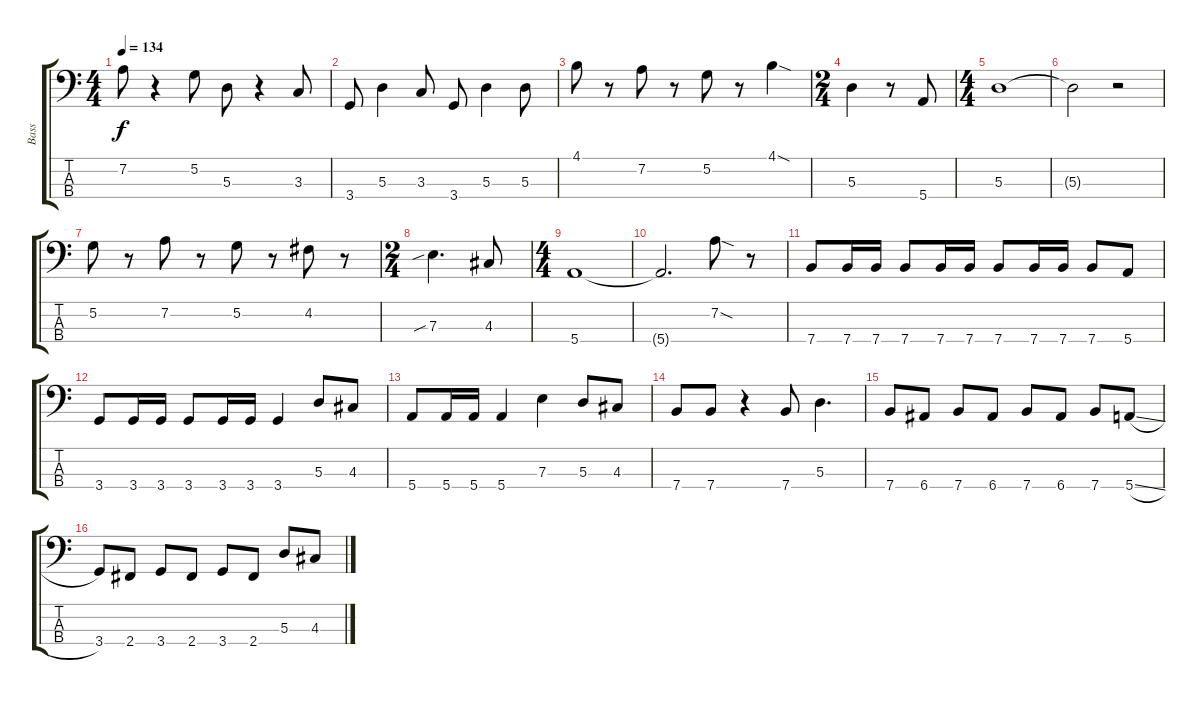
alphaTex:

\track ("Bass" "Bass") {instrument electricbassfinger}
\staff {score tabs}
\tuning (G2 D2 A1 E1) {hide}
\ts (4 4)
\tempo 134
\clef f4
\ks c
7.2.8{dy f} r.4 5.2.8 5.3.8 r.4 3.3.8 |
3.4.8 5.3.4 3.3.8 3.4.8 5.3.4 5.3.8 |
4.1.8 r.8 7.2.8 r.8 5.2.8 r.8 4.1{sod}.4 |
\ts (2 4)
5.3.4 r.8 5.4.8 |
\ts (4 4)
5.3.1 |
5.3{t}.2 r.2 |
5.2.8 r.8 7.2.8 r.8 5.2.8 r.8 4.2.8 r.8 |
\ts (2 4)
7.3{sib}.4{d} 4.3.8 |
\ts (4 4)
5.4.1 |
5.4{t}.2{d} 7.2{sod}.8 r.8 |
7.4.8 7.4.16 7.4.16 7.4.8 7.4.16 7.4.16 7.4.8 7.4.16 7.4.16 7.4.8 5.4.8 |
3.4.8 3.4.16 3.4.16 3.4.8 3.4.16 3.4.16 3.4.4 5.3.8 4.3.8 |
5.4.8 5.4.16 5.4.16 5.4.4 7.3.4 5.3.8 4.3.8 |
7.4.8 7.4.8 r.4 7.4.8 5.3.4{d} |
7.4.8 6.4.8 7.4.8 6.4.8 7.4.8 6.4.8 7.4.8 5.4{sl}.8 |
3.4.8 2.4.8 3.4.8 2.4.8 3.4.8 2.4.8 5.3.8 4.3.8
